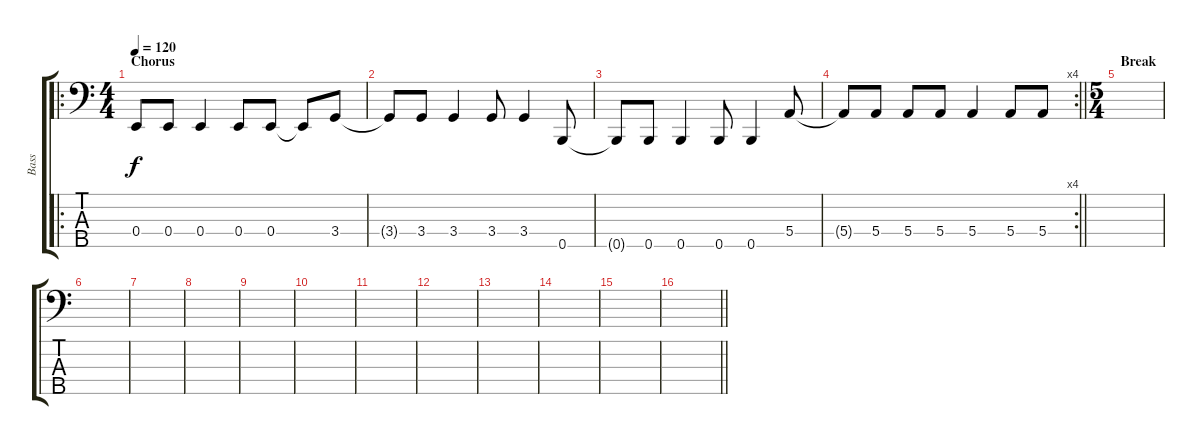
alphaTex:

\track ("Bass" "Bass") {instrument electricbasspick}
\staff {score tabs}
\tuning (G2 D2 A1 E1 B0) {hide}
\ro
\ts (4 4)
\section ("" "Chorus")
\tempo 120
\clef f4
\ks c
0.4.8{dy f} 0.4.8 0.4.4 0.4.8 0.4.8 0.4{t}.8 3.4.8 |
3.4{t}.8 3.4.8 3.4.4 3.4.8 3.4.4 0.5.8 |
0.5{t}.8 0.5.8 0.5.4 0.5.8 0.5.4 5.4.8 |
\rc 4
\barLineRight lightlight
5.4{t}.8 5.4.8 5.4.8 5.4.8 5.4.4 5.4.8 5.4.8 |
\ts (5 4)
\section ("" "Break")
|
|
|
|
|
|
|
|
|
|
|
\barLineRight lightlight
